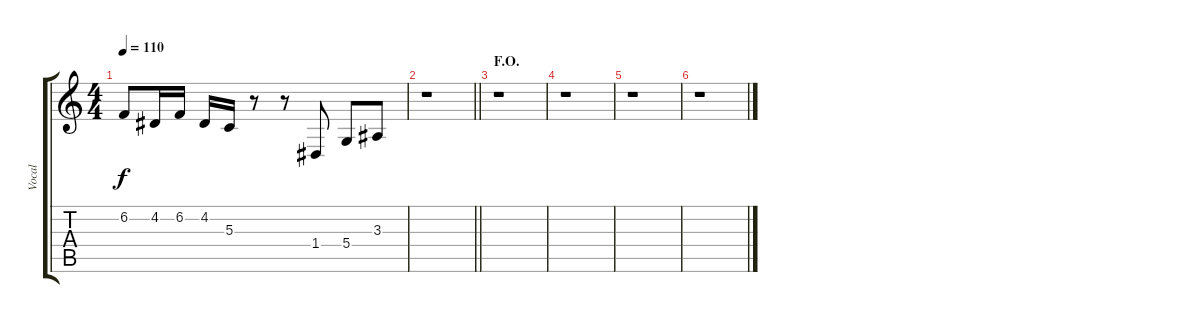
\track ("Vocal" "Vocal") {instrument lead6voice}
\staff {score tabs}
\tuning (E4 B3 G3 D3 A2 E2) {hide}
\ts (4 4)
\tempo 110
\clef g2
\ks c
6.2.8{dy f} 4.2.16 6.2.16 4.2.16 5.3.16 r.8 r.8 1.4.8 5.4.8 3.3.8 |
\barLineRight lightlight
r.1 |
\section ("" "F.O.")
r.1 |
r.1 |
r.1 |
r.1
